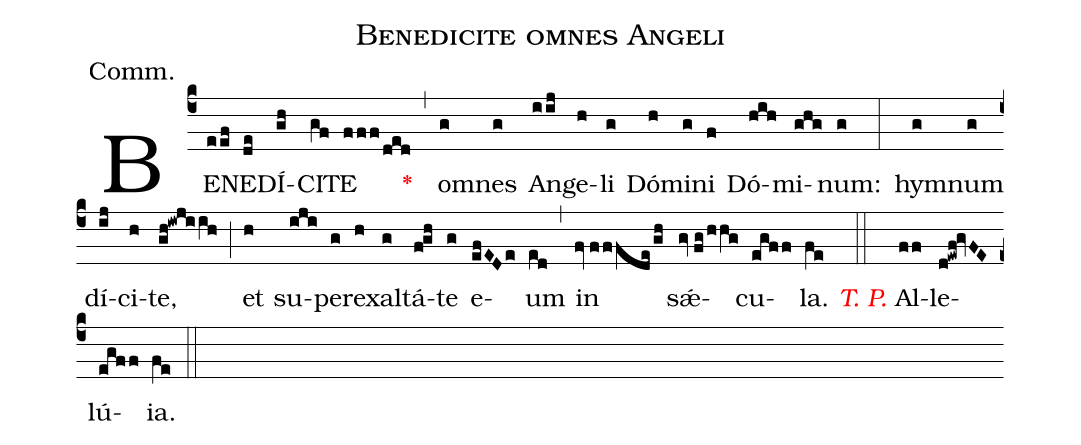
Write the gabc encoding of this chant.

name:Benedicite omnes Angeli;
annotation:Comm.;
mode:III.;
office-part:Communion;
%%
(c4) BE(eef)NE(de)DÍ(gh)CI(gf)TE(fff/ded) <v>\red{*}</v>(,) o(g)mnes(g) An(iij)ge(h)li(g) Dó(h)mi(g)ni(f) Dó(hih)mi(ghg)num:(g) (:) hym(g)num(g) dí(ij)ci(h)te,(gh!iwjiih) (;) et(h) su(iji)per(g)ex(h)al(g)tá(f!gh)te(g) e(efEDe)um(ed) (,) in(fv//fffde/gh) s<sp>'ae</sp>(gv//fg/hhg)cu(egff)la.(fe) (::) <v>\redit{T. P.}</v> Al(ff)le(d!ewf!gvFE)lú(egff)ia.(fe)  (::)
